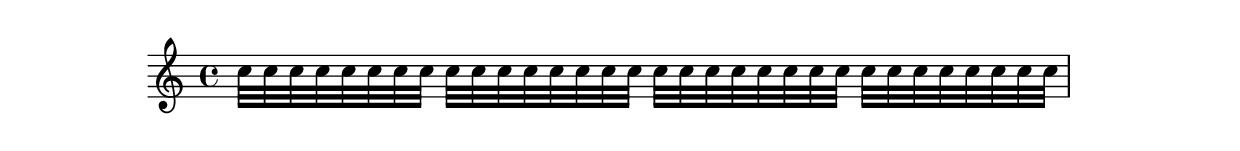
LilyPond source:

%% Do not edit this file; it is auto-generated from LSR http://lsr.dsi.unimi.it
%% This file is in the public domain.
\version "2.12.0"

\header {
  lsrtags = "rhythms"

  texidoces = "
Las barras de semicorcheas (o notas más breves) seguidas no se
subdividen de forma predeterminada.  Esto es: las tres (o más)
barras se prolongan, sin dividirse, sobre grupos completos de
notas.  Este comportamiento se puede modificar para que las barras
se subdividan en subgrupos mediante el establecimiento de la
propiedad @code{subdivideBeams}.  Cuando está establecida, las
diversas barras se subdividen a intervalos definidos por el valor
actual de la longitud del pulso @code{beatLength} reduciendo las
barras múltiples a una sola entre los subgrupos.  Observe que el
valor predeterminado de @code{beatLength} es de una negra si no
está establecido explícitamente.  Se debe establecer al valor de
una fracción que da la duración el subgrupo de barras utilizando
la función @code{make-moment}, como se muestra aquí:

"
  doctitlees = "Subdivisión de las barras de semicorchea"

%% Translation of GIT committish :<0364058d18eb91836302a567c18289209d6e9706>
  texidocde = "
Die Balken von aufeinanderfolgenden Sechszehnteln (oder kürzeren Notenwerten)
werden standardmäßig nicht unterteilt.  Dieses Verhalten kann verändert
werden, sodass die Balken in Untergruppen aufgeteilt werden, indem man
die Eigenschaft @code{subdivideBeams} verändert.  Man muss die Unterteilungsintervalle
als Notenbruch mit der @code{make-moment}-Funktion für @code{beatLength} angeben,
damit die Balken unterbrochen wird und nur ein Balken durchgezogen bleibt.  Der
Standardwert für @code{beatLength} ist 1 / Zähler des aktuellen Taktes.

"
  doctitlede = "Balken in Untergruppen teilen"

  texidoc = "
The beams of consecutive 16th (or shorter) notes are, by default, not
sub-divided.  That is, the three (or more) beams stretch unbroken over
entire groups of notes.  This behavior can be modified to sub-divide
the beams into sub-groups by setting the property
@code{subdivideBeams}. When set, multiple beams will be sub-divided at
intervals defined by the current value of @code{beatLength} by reducing
the multiple beams to just one beam between the sub-groups. Note that
@code{beatLength} defaults to one over the denominator of the current
time signature if not set explicitly. It must be set to a fraction
giving the duration of the beam sub-group using the @code{make-moment}
function, as shown here:



"
  doctitle = "Sub-dividing beams"
} % begin verbatim

\relative c'' {
  c32[ c c c c c c c]
  \set subdivideBeams = ##t
  c32[ c c c c c c c]

  % Set beam sub-group length to an eighth note
  \set beatLength = #(ly:make-moment 1 8)
  c32[ c c c c c c c]

  % Set beam sub-group length to a sixteenth note
  \set beatLength = #(ly:make-moment 1 16)
  c32[ c c c c c c c]
}
